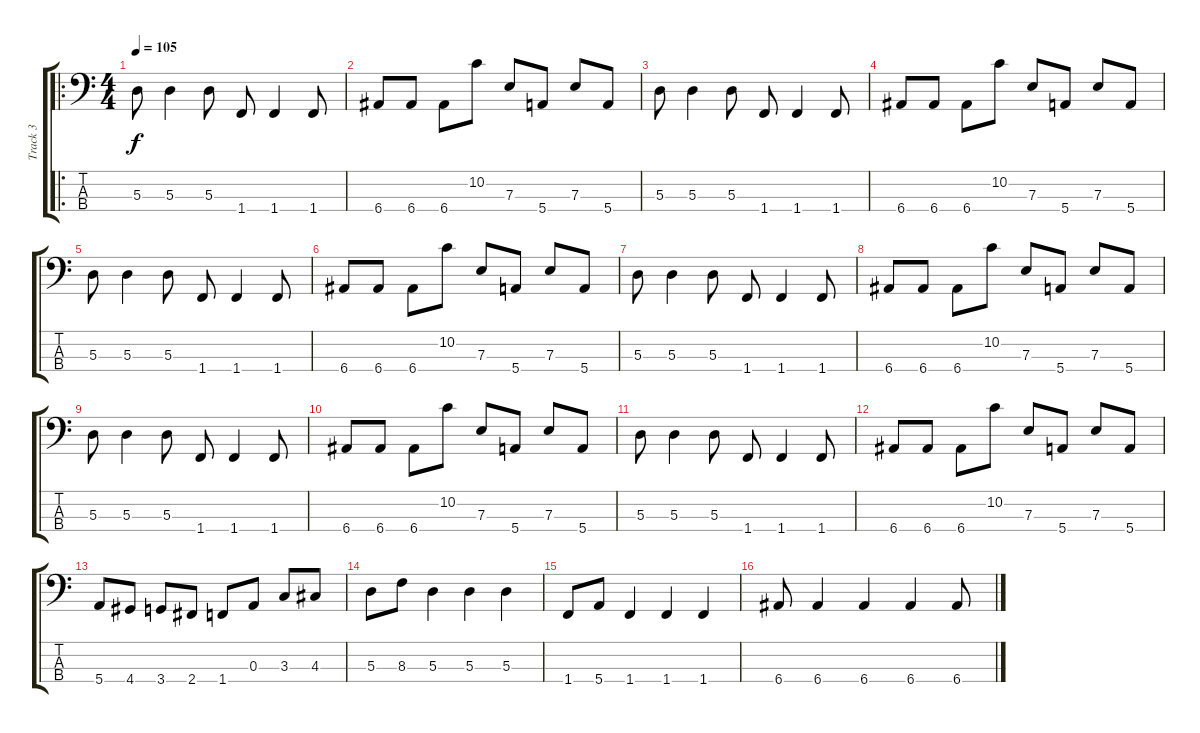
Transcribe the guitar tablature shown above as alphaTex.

\track ("Track 3" "Track 3") {instrument electricbassfinger}
\staff {score tabs}
\tuning (G2 D2 A1 E1) {hide}
\ro
\ts (4 4)
\tempo 105
\clef f4
\ks c
5.3.8{dy f} 5.3.4 5.3.8 1.4.8 1.4.4 1.4.8 |
6.4.8 6.4.8 6.4.8 10.2.8 7.3.8 5.4.8 7.3.8 5.4.8 |
5.3.8 5.3.4 5.3.8 1.4.8 1.4.4 1.4.8 |
6.4.8 6.4.8 6.4.8 10.2.8 7.3.8 5.4.8 7.3.8 5.4.8 |
5.3.8 5.3.4 5.3.8 1.4.8 1.4.4 1.4.8 |
6.4.8 6.4.8 6.4.8 10.2.8 7.3.8 5.4.8 7.3.8 5.4.8 |
5.3.8 5.3.4 5.3.8 1.4.8 1.4.4 1.4.8 |
6.4.8 6.4.8 6.4.8 10.2.8 7.3.8 5.4.8 7.3.8 5.4.8 |
5.3.8 5.3.4 5.3.8 1.4.8 1.4.4 1.4.8 |
6.4.8 6.4.8 6.4.8 10.2.8 7.3.8 5.4.8 7.3.8 5.4.8 |
5.3.8 5.3.4 5.3.8 1.4.8 1.4.4 1.4.8 |
6.4.8 6.4.8 6.4.8 10.2.8 7.3.8 5.4.8 7.3.8 5.4.8 |
5.4.8 4.4.8 3.4.8 2.4.8 1.4.8 0.3.8 3.3.8 4.3.8 |
5.3.8 8.3.8 5.3.4 5.3.4 5.3.4 |
1.4.8 5.4.8 1.4.4 1.4.4 1.4.4 |
6.4.8 6.4.4 6.4.4 6.4.4 6.4.8
